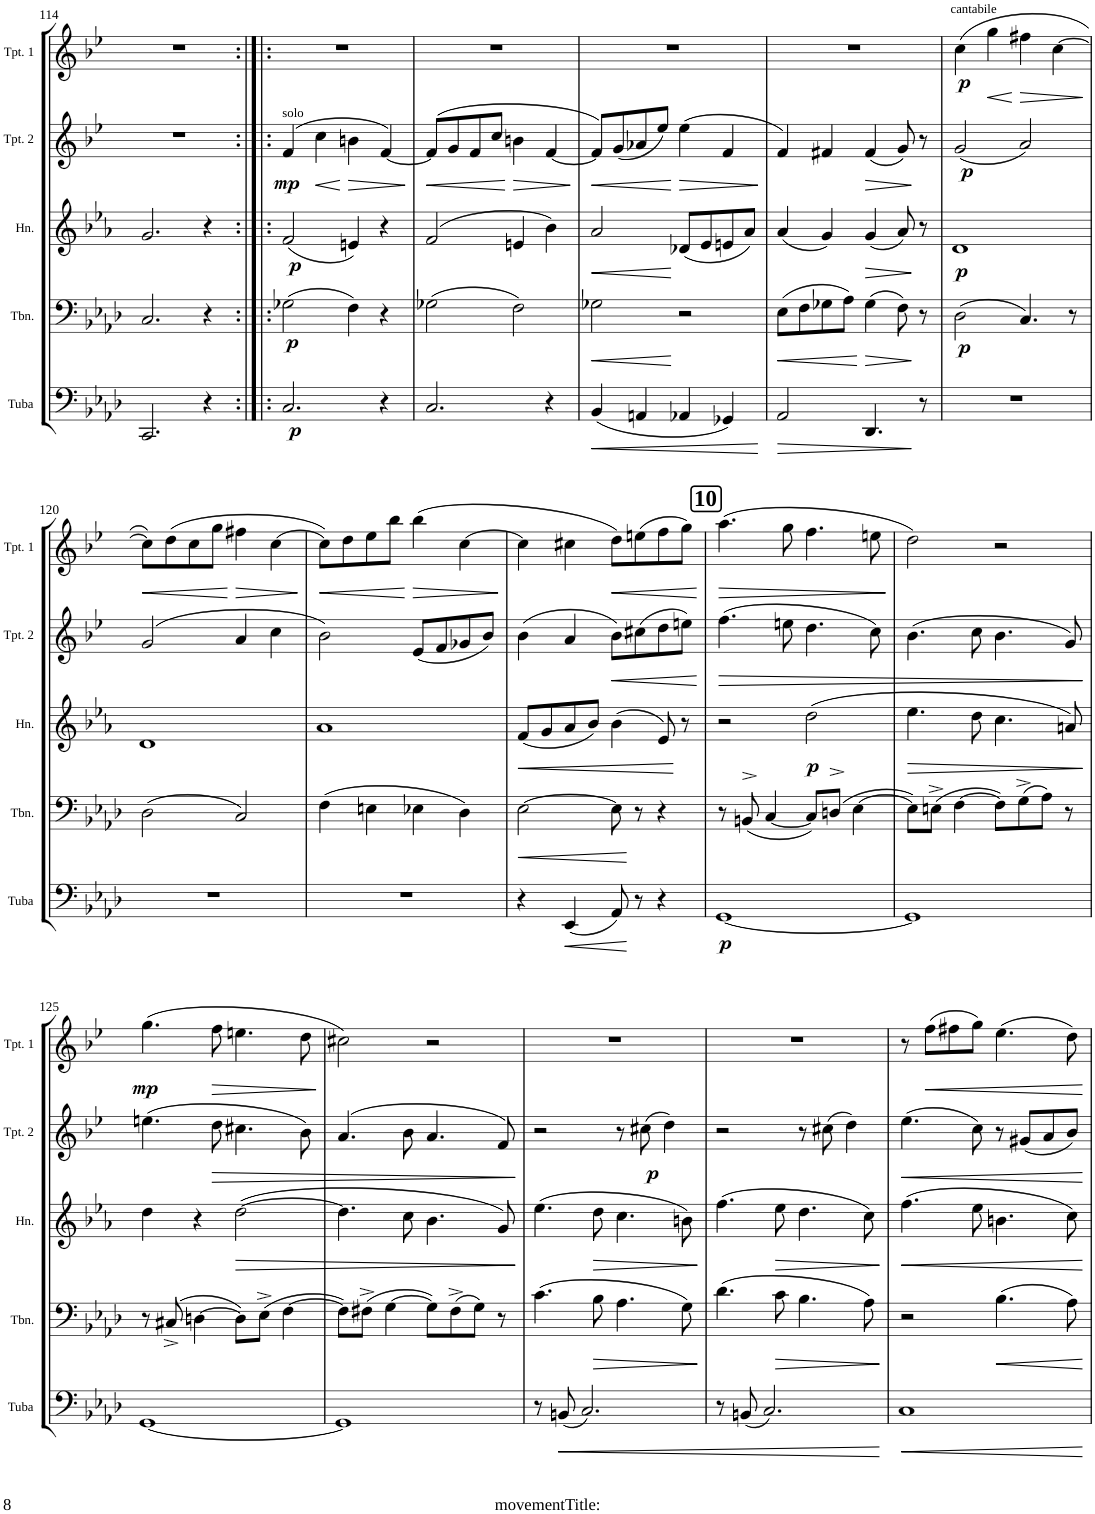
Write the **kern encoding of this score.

**kern	**dynam	**kern	**dynam	**kern	**dynam	**kern	**dynam	**kern	**dynam
*part5	*part5	*part4	*part4	*part3	*part3	*part2	*part2	*part1	*part1
*staff5	*staff5	*staff4	*staff4	*staff3	*staff3	*staff2	*staff2	*staff1	*staff1
*I"Tuba	*	*I"Trombone	*	*I"Horn in F	*	*I"Trumpet 2	*	*I"Trumpet 1	*
*I'Tuba	*	*I'Tbn.	*	*I'Hn.	*	*I'Tpt. 2	*	*I'Tpt. 1	*
!!LO:PB:g=z
*clefF4	*	*clefF4	*	*clefG2	*	*clefG2	*	*clefG2	*
*	*	*	*	*Trd4c7	*	*Trd1c2	*	*Trd1c2	*
*k[b-e-a-d-]	*	*k[b-e-a-d-]	*	*k[b-e-a-]	*	*k[b-e-]	*	*k[b-e-]	*
*M2/2	*	*M2/2	*	*M2/2	*	*M2/2	*	*M2/2	*
*met(c|)	*	*met(c|)	*	*met(c|)	*	*met(c|)	*	*met(c|)	*
=114	=114	=114	=114	=114	=114	=114	=114	=114	=114
2.CC/	.	2.C/	.	2.g/	.	1r	.	1r	.
4r	.	4r	.	4r	.	.	.	.	.
=115:|!|:	=115:|!|:	=115:|!|:	=115:|!|:	=115:|!|:	=115:|!|:	=115:|!|:	=115:|!|:	=115:|!|:	=115:|!|:
!	!	!	!	!	!	!LO:TX:a:t=solo	!	!	!
!	!LO:DY:b	!	!LO:DY:b	!	!LO:DY:b	!	!LO:DY:b	!	!
2.C/	p	2G-X\	p	2f/	p	4f/	mp	1r	.
!	!	!	!	!	!	!	!LO:HP:b	!	!
.	.	.	.	.	.	4cc\	<	.	.
!	!	!	!	!	!	!	!LO:HP:n=1:b	!	!
.	.	4F\	.	4en/	.	4bn\	[ >	.	.
4r	.	4r	.	4r	.	[4f/	.	.	.
.	.	.	.	.	.	.	]	.	.
=116	=116	=116	=116	=116	=116	=116	=116	=116	=116
!	!	!	!	!	!	!	!LO:HP:b	!	!
2.C/	.	2G-X\	.	2f/	.	8f/L]	<	1r	.
.	.	.	.	.	.	8g/	.	.	.
.	.	.	.	.	.	8f/	.	.	.
.	.	.	.	.	.	8cc/J	.	.	.
!	!	!	!	!	!	!	!LO:HP:n=1:b	!	!
.	.	2F\	.	4en/	.	4bn\	[ >	.	.
4r	.	.	.	4b-\	.	[4f/	.	.	.
.	.	.	.	.	.	.	]	.	.
=117	=117	=117	=117	=117	=117	=117	=117	=117	=117
!	!LO:HP:b	!	!LO:HP:b	!	!LO:HP:b	!	!LO:HP:b	!	!
4BB-/	<	2G-X\	<	2a-/	<	8f/L]	<	1r	.
.	.	.	.	.	.	8g/	.	.	.
4AAn/	.	.	.	.	.	8a-X/	.	.	.
.	.	.	.	.	.	8ee-/J	.	.	.
!	!	!	!	!	!	!	!LO:HP:n=1:b	!	!
4AA-X/	.	2r	[	8d-X/L	[	4ee-\	[ >	.	.
.	.	.	.	8e-/	.	.	.	.	.
4GG-X/	.	.	.	8en/	.	4f/	.	.	.
.	.	.	.	8a-/J	.	.	.	.	.
.	[	.	.	.	.	.	]	.	.
=118	=118	=118	=118	=118	=118	=118	=118	=118	=118
!	!LO:HP:b	!	!LO:HP:b	!	!	!	!	!	!
2AA-/	>	8E-\L	<	4a-/	.	4f/	.	1r	.
.	.	8F\	.	.	.	.	.	.	.
.	.	8G-X\	.	4g/	.	4f#X/	.	.	.
.	.	8A-\J	.	.	.	.	.	.	.
!	!	!	!LO:HP:n=1:b	!	!LO:HP:b	!	!LO:HP:b	!	!
4.DD-/	.	4G-\	[ >	4g/	>	4f#/	>	.	.
.	.	8F\	.	8a-/	.	8g/	.	.	.
8r	]	8r	]	8r	]	8r	]	.	.
=119	=119	=119	=119	=119	=119	=119	=119	=119	=119
!	!	!	!	!	!	!	!	!LO:TX:a:t=cantabile	!
!	!	!	!LO:DY:b	!	!LO:DY:b	!	!LO:DY:b	!	!LO:DY:b
1r	.	2D-\	p	1d	p	2g/	p	4cc\	p
!	!	!	!	!	!	!	!	!	!LO:HP:b
.	.	.	.	.	.	.	.	4gg\	<
!	!	!	!	!	!	!	!	!	!LO:HP:n=1:b
.	.	4.C/	.	.	.	2a/	.	4ff#X\	[ >
.	.	.	.	.	.	.	.	[4cc\	.
.	.	8r	.	.	.	.	.	.	.
.	.	.	.	.	.	.	.	.	]
!!LO:LB:g=z
=120	=120	=120	=120	=120	=120	=120	=120	=120	=120
!	!	!	!	!	!	!	!	!	!LO:HP:b
1r	.	2D-\	.	1d	.	2g/	.	8cc\L]	<
.	.	.	.	.	.	.	.	8dd\	.
.	.	.	.	.	.	.	.	8cc\	.
.	.	.	.	.	.	.	.	8gg\J	.
!	!	!	!	!	!	!	!	!	!LO:HP:n=1:b
.	.	2C/	.	.	.	4a/	.	4ff#X\	[ >
.	.	.	.	.	.	4cc\	.	[4cc\	.
.	.	.	.	.	.	.	.	.	]
=121	=121	=121	=121	=121	=121	=121	=121	=121	=121
!	!	!	!	!	!	!	!	!	!LO:HP:b
1r	.	4F\	.	1a-	.	2b-\	.	8cc\L]	<
.	.	.	.	.	.	.	.	8dd\	.
.	.	4En\	.	.	.	.	.	8ee-\	.
.	.	.	.	.	.	.	.	8bb-\J	.
!	!	!	!	!	!	!	!	!	!LO:HP:n=1:b
.	.	4E-X\	.	.	.	8e-/L	.	4bb-\	[ >
.	.	.	.	.	.	8f/	.	.	.
.	.	4D-\	.	.	.	8g-X/	.	[4cc\	.
.	.	.	.	.	.	8b-/J	.	.	.
.	.	.	.	.	.	.	.	.	]
=122	=122	=122	=122	=122	=122	=122	=122	=122	=122
!	!	!	!LO:HP:b	!	!LO:HP:b	!	!	!	!
4r	.	[2E-\	<	8f/L	<	4b-\	.	4cc\]	.
.	.	.	.	8g/	.	.	.	.	.
!	!LO:HP:b	!	!	!	!	!	!	!	!
4EE-/	<	.	.	8a-/	.	4a/	.	4cc#X\	.
.	.	.	.	8b-/J	.	.	.	.	.
!	!	!	!	!	!	!	!LO:HP:b	!	!LO:HP:b
8AA-/	.	8E-\]	.	4b-\	.	8b-\L	<	8dd\L	<
8r	[	8r	[	.	.	8cc#X\	.	8een\	.
4r	.	4r	.	8e-/	.	8dd\	.	8ff\	.
.	.	.	.	8r	[	8een\J	.	8gg\J	.
.	.	.	.	.	.	.	[	.	[
!!LO:REH:place=s1:a:B:cj:fs=14:t=10
=123	=123	=123	=123	=123	=123	=123	=123	=123	=123
!	!LO:DY:b	!	!	!	!	!	!LO:HP:b	!	!LO:HP:b
[1GG	p	8r	.	2r	.	4.ff\	>	4.aa\	>
.	.	8BBn^>/	.	.	.	.	.	.	.
.	.	[4C/	.	.	.	.	.	.	.
.	.	.	.	.	.	8een\	.	8gg\	.
!	!	!	!	!	!LO:DY:b	!	!	!	!
.	.	8C/L]	.	2dd\	p	4.dd\	.	4.ff\	.
.	.	8Dn^>/J	.	.	.	.	.	.	.
.	.	[4E-\	.	.	.	.	.	.	.
.	.	.	.	.	.	8cc\	.	8een\	.
.	.	.	.	.	.	.	.	.	]
=124	=124	=124	=124	=124	=124	=124	=124	=124	=124
!	!	!	!	!	!LO:HP:b	!	!	!	!
1GG]	.	8E-\L]	.	4.ee-\	>	4.b-\	.	2dd\	.
.	.	8En^\J	.	.	.	.	.	.	.
.	.	[4F\	.	.	.	.	.	.	.
.	.	.	.	8dd\	.	8cc\	.	.	.
.	.	8F\L]	.	4.cc\	.	4.b-\	.	2r	.
.	.	8G^\	.	.	.	.	.	.	.
.	.	8A-\J	.	.	.	.	.	.	.
.	.	8r	.	8an/	.	8g/	.	.	.
.	.	.	.	.	]	.	]	.	.
!!LO:LB:g=z
=125	=125	=125	=125	=125	=125	=125	=125	=125	=125
!	!	!	!	!	!	!	!	!	!LO:DY:b
[1GG	.	8r	.	4dd\	.	4.een\	.	4.gg\	mp
.	.	8C#X^</	.	.	.	.	.	.	.
.	.	[4Dn\	.	4r	.	.	.	.	.
!	!	!	!	!	!	!	!LO:HP:b	!	!LO:HP:b
.	.	.	.	.	.	8dd\	>	8ff\	>
!	!	!	!	!	!LO:HP:b	!	!	!	!
.	.	8D\L]	.	[2dd\	>	4.cc#X\	.	4.een\	.
.	.	8E-^>\J	.	.	.	.	.	.	.
.	.	[4F\	.	.	.	.	.	.	.
.	.	.	.	.	.	8b-\	.	8dd\	.
.	.	.	.	.	.	.	.	.	]
=126	=126	=126	=126	=126	=126	=126	=126	=126	=126
1GG]	.	8F\L]	.	4.dd\]	.	4.a/	.	2cc#X\	.
.	.	8F#X^>\J	.	.	.	.	.	.	.
.	.	[4G\	.	.	.	.	.	.	.
.	.	.	.	8cc\	.	8b-\	.	.	.
.	.	8G\L]	.	4.b-\	.	4.a/	.	2r	.
.	.	8F#^>\	.	.	.	.	.	.	.
.	.	8G\J	.	.	.	.	.	.	.
.	.	8r	.	8g/	.	8f/	.	.	.
.	.	.	.	.	]	.	]	.	.
=127	=127	=127	=127	=127	=127	=127	=127	=127	=127
8r	.	4.c\	.	4.ee-\	.	2r	.	1r	.
!	!LO:HP:b	!	!	!	!	!	!	!	!
8BBn/	<	.	.	.	.	.	.	.	.
2.C/	.	.	.	.	.	.	.	.	.
!	!	!	!LO:HP:b	!	!LO:HP:b	!	!	!	!
.	.	8B-\	>	8dd\	>	.	.	.	.
.	.	4.A-\	.	4.cc\	.	8r	.	.	.
!	!	!	!	!	!	!	!LO:DY:b	!	!
.	.	.	.	.	.	8cc#X\	p	.	.
.	.	.	.	.	.	4dd\	.	.	.
.	.	8G\	.	8bn\	.	.	.	.	.
.	.	.	]	.	]	.	.	.	.
=128	=128	=128	=128	=128	=128	=128	=128	=128	=128
8r	.	4.d-\	.	4.ff\	.	2r	.	1r	.
8BBn/	.	.	.	.	.	.	.	.	.
2.C/	.	.	.	.	.	.	.	.	.
!	!	!	!LO:HP:b	!	!LO:HP:b	!	!	!	!
.	.	8c\	>	8ee-\	>	.	.	.	.
.	.	4.B-\	.	4.dd\	.	8r	.	.	.
.	.	.	.	.	.	8cc#X\	.	.	.
.	.	.	.	.	.	4dd\	.	.	.
.	.	8A-\	.	8cc\	.	.	.	.	.
.	[	.	]	.	]	.	.	.	.
=129	=129	=129	=129	=129	=129	=129	=129	=129	=129
!	!LO:HP:b	!	!	!	!LO:HP:b	!	!LO:HP:b	!	!
1C	<	2r	.	4.ff\	<	4.ee-\	<	8r	.
!	!	!	!	!	!	!	!	!	!LO:HP:b
.	.	.	.	.	.	.	.	8ff\L	<
.	.	.	.	.	.	.	.	8ff#X\	.
.	.	.	.	8ee-\	.	8cc\	.	8gg\J	.
!	!	!	!LO:HP:b	!	!	!	!	!	!
.	.	4.B-\	<	4.bn\	.	8r	.	4.ee-\	.
.	.	.	.	.	.	8g#X/L	.	.	.
.	.	.	.	.	.	8a/	.	.	.
.	.	8A-\	.	8cc\	.	8b-/J	.	8dd\	.
.	[	.	[	.	[	.	[	.	[
=	=	=	=	=	=	=	=	=	=
*-	*-	*-	*-	*-	*-	*-	*-	*-	*-
